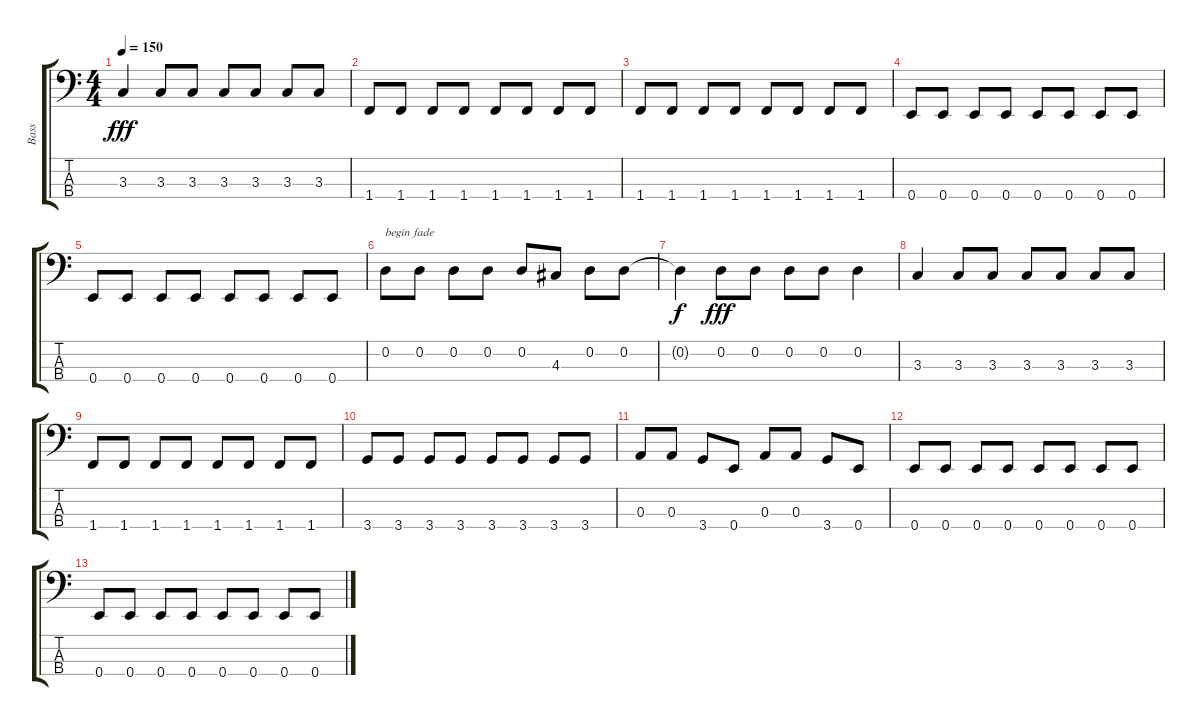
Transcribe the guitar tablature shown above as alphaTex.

\track ("Bass" "Bass") {instrument electricbasspick}
\staff {score tabs}
\tuning (G2 D2 A1 E1) {hide}
\ts (4 4)
\tempo 150
\clef f4
\ks c
3.3.4{dy fff} 3.3.8 3.3.8 3.3.8 3.3.8 3.3.8 3.3.8 |
1.4.8 1.4.8 1.4.8 1.4.8 1.4.8 1.4.8 1.4.8 1.4.8 |
1.4.8 1.4.8 1.4.8 1.4.8 1.4.8 1.4.8 1.4.8 1.4.8 |
0.4.8 0.4.8 0.4.8 0.4.8 0.4.8 0.4.8 0.4.8 0.4.8 |
0.4.8 0.4.8 0.4.8 0.4.8 0.4.8 0.4.8 0.4.8 0.4.8 |
0.2.8{txt "begin fade" volume 11} 0.2.8 0.2.8 0.2.8 0.2.8 4.3.8 0.2.8 0.2.8 |
0.2{t}.4{dy f} 0.2.8{dy fff} 0.2.8 0.2.8 0.2.8 0.2.4 |
3.3.4{volume 8} 3.3.8 3.3.8 3.3.8 3.3.8 3.3.8 3.3.8 |
1.4.8 1.4.8 1.4.8 1.4.8 1.4.8 1.4.8 1.4.8 1.4.8 |
3.4.8{volume 6} 3.4.8 3.4.8 3.4.8 3.4.8 3.4.8 3.4.8 3.4.8 |
0.3.8 0.3.8 3.4.8 0.4.8 0.3.8 0.3.8 3.4.8 0.4.8 |
0.4.8{volume 0} 0.4.8 0.4.8 0.4.8 0.4.8 0.4.8 0.4.8 0.4.8 |
0.4.8 0.4.8 0.4.8 0.4.8 0.4.8 0.4.8 0.4.8 0.4.8
